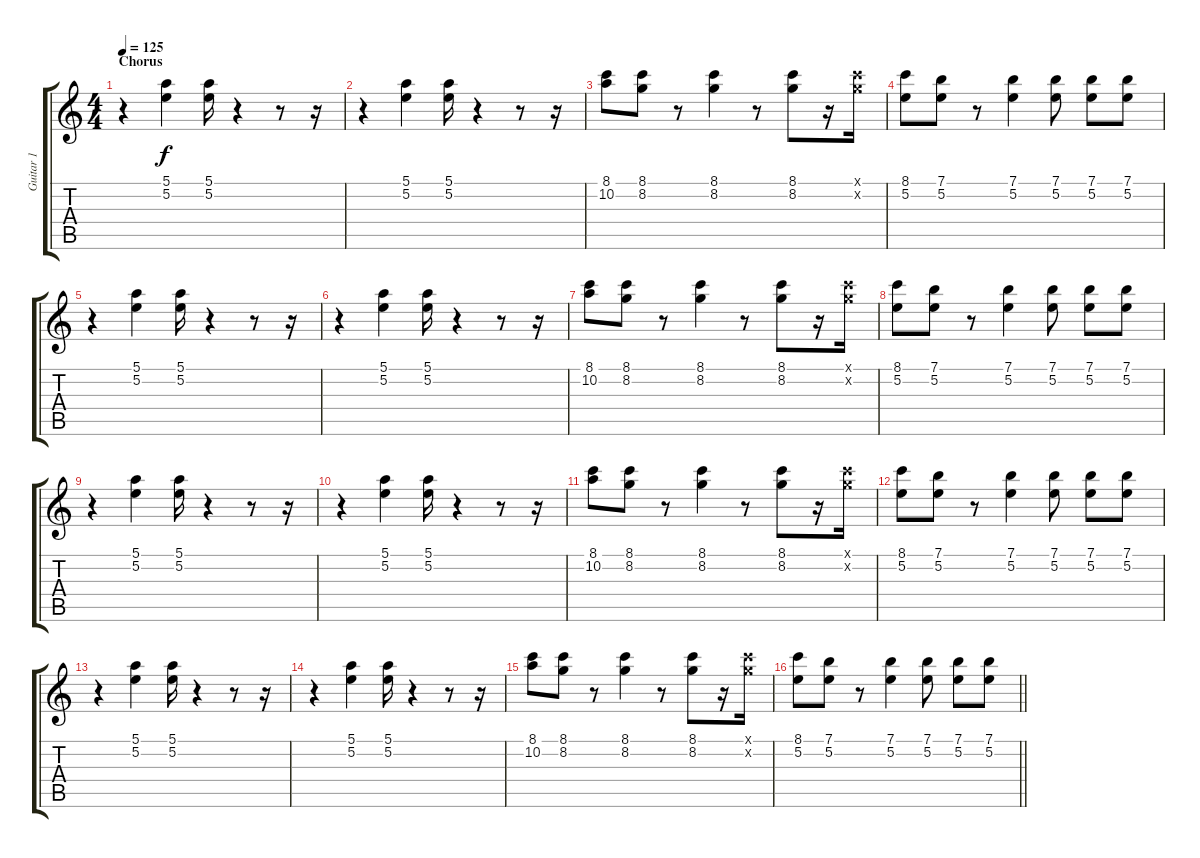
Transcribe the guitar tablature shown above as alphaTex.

\track ("Guitar 1" "Guitar 1") {instrument overdrivenguitar}
\staff {score tabs}
\tuning (E4 B3 G3 D3 A2 E2) {hide}
\ts (4 4)
\section ("" "Chorus")
\tempo 125
\clef g2
\ks c
r.4{dy f} (5.1 5.2).4 (5.1 5.2).16 r.4 r.8 r.16 |
r.4 (5.1 5.2).4 (5.1 5.2).16 r.4 r.8 r.16 |
(8.1 10.2).8 (8.1 8.2).8 r.8 (8.1 8.2).4 r.8 (8.1 8.2).8 r.16 (8.1{x} 8.2{x}).16 |
(8.1 5.2).8 (7.1 5.2).8 r.8 (7.1 5.2).4 (7.1 5.2).8 (7.1 5.2).8 (7.1 5.2).8 |
r.4 (5.1 5.2).4 (5.1 5.2).16 r.4 r.8 r.16 |
r.4 (5.1 5.2).4 (5.1 5.2).16 r.4 r.8 r.16 |
(8.1 10.2).8 (8.1 8.2).8 r.8 (8.1 8.2).4 r.8 (8.1 8.2).8 r.16 (8.1{x} 8.2{x}).16 |
(8.1 5.2).8 (7.1 5.2).8 r.8 (7.1 5.2).4 (7.1 5.2).8 (7.1 5.2).8 (7.1 5.2).8 |
r.4 (5.1 5.2).4 (5.1 5.2).16 r.4 r.8 r.16 |
r.4 (5.1 5.2).4 (5.1 5.2).16 r.4 r.8 r.16 |
(8.1 10.2).8 (8.1 8.2).8 r.8 (8.1 8.2).4 r.8 (8.1 8.2).8 r.16 (8.1{x} 8.2{x}).16 |
(8.1 5.2).8 (7.1 5.2).8 r.8 (7.1 5.2).4 (7.1 5.2).8 (7.1 5.2).8 (7.1 5.2).8 |
r.4 (5.1 5.2).4 (5.1 5.2).16 r.4 r.8 r.16 |
r.4 (5.1 5.2).4 (5.1 5.2).16 r.4 r.8 r.16 |
(8.1 10.2).8 (8.1 8.2).8 r.8 (8.1 8.2).4 r.8 (8.1 8.2).8 r.16 (8.1{x} 8.2{x}).16 |
\barLineRight lightlight
(8.1 5.2).8 (7.1 5.2).8 r.8 (7.1 5.2).4 (7.1 5.2).8 (7.1 5.2).8 (7.1 5.2).8
